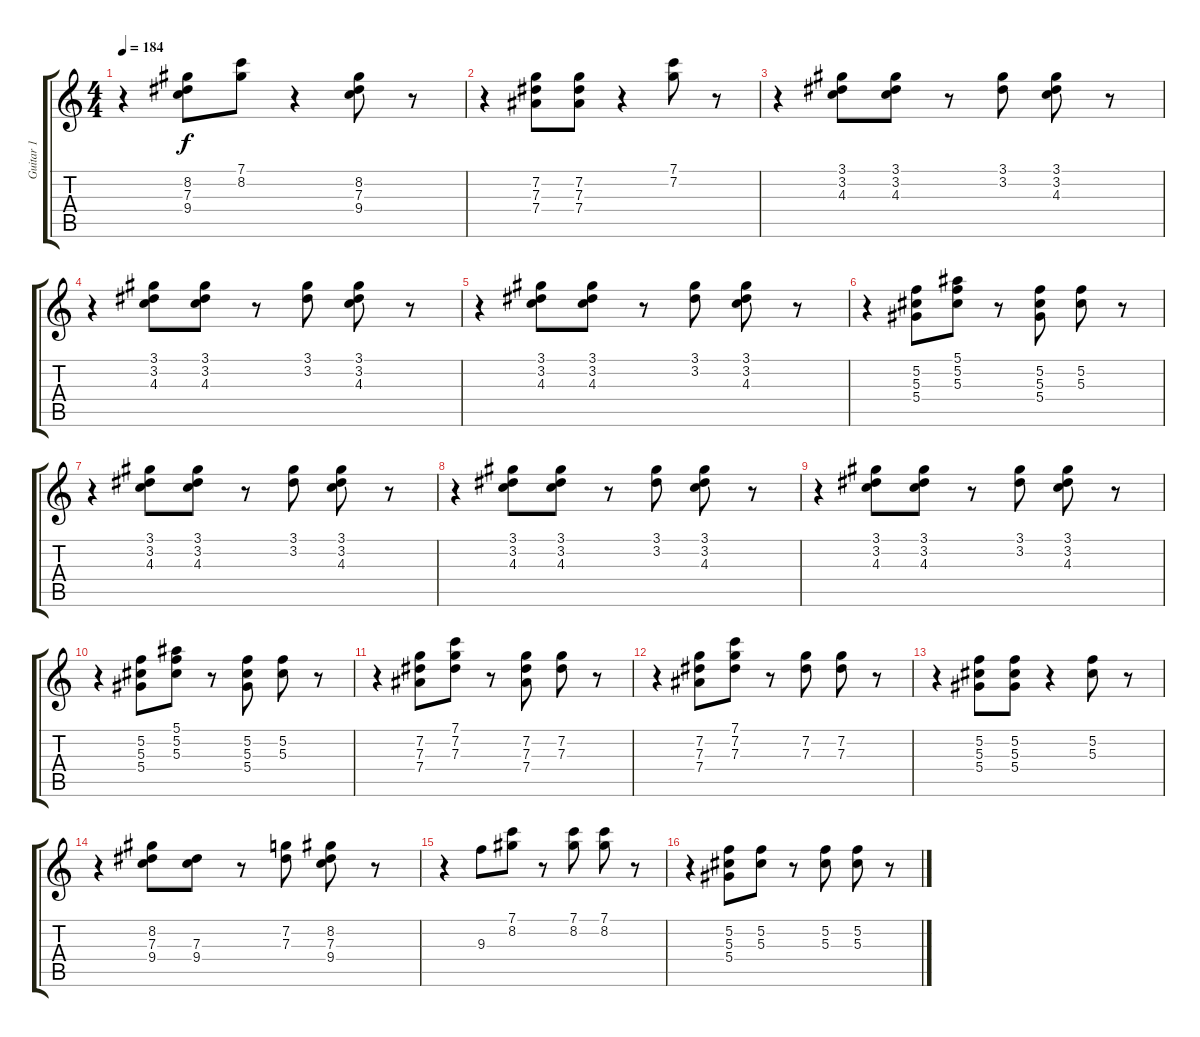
\track ("Guitar 1" "Guitar 1") {instrument electricguitarclean}
\staff {score tabs}
\tuning (F4 C4 Ab3 Eb3 Bb2 F2) {hide}
\ts (4 4)
\tempo 184
\clef g2
\ks c
r.4{dy f} (8.2 7.3 9.4).8 (7.1 8.2).8 r.4 (8.2 7.3 9.4).8 r.8 |
r.4 (7.2 7.3 7.4).8 (7.2 7.3 7.4).8 r.4 (7.1 7.2).8 r.8 |
r.4 (3.1 3.2 4.3).8 (3.1 3.2 4.3).8 r.8 (3.1 3.2).8 (3.1 3.2 4.3).8 r.8 |
r.4 (3.1 3.2 4.3).8 (3.1 3.2 4.3).8 r.8 (3.1 3.2).8 (3.1 3.2 4.3).8 r.8 |
r.4 (3.1 3.2 4.3).8 (3.1 3.2 4.3).8 r.8 (3.1 3.2).8 (3.1 3.2 4.3).8 r.8 |
r.4 (5.2 5.3 5.4).8 (5.1 5.2 5.3).8 r.8 (5.2 5.3 5.4).8 (5.2 5.3).8 r.8 |
r.4 (3.1 3.2 4.3).8 (3.1 3.2 4.3).8 r.8 (3.1 3.2).8 (3.1 3.2 4.3).8 r.8 |
r.4 (3.1 3.2 4.3).8 (3.1 3.2 4.3).8 r.8 (3.1 3.2).8 (3.1 3.2 4.3).8 r.8 |
r.4 (3.1 3.2 4.3).8 (3.1 3.2 4.3).8 r.8 (3.1 3.2).8 (3.1 3.2 4.3).8 r.8 |
r.4 (5.2 5.3 5.4).8 (5.1 5.2 5.3).8 r.8 (5.2 5.3 5.4).8 (5.2 5.3).8 r.8 |
r.4 (7.2 7.3 7.4).8 (7.1 7.2 7.3).8 r.8 (7.2 7.3 7.4).8 (7.2 7.3).8 r.8 |
r.4 (7.2 7.3 7.4).8 (7.1 7.2 7.3).8 r.8 (7.2 7.3).8 (7.2 7.3).8 r.8 |
r.4 (5.2 5.3 5.4).8 (5.2 5.3 5.4).8 r.4 (5.2 5.3).8 r.8 |
r.4 (8.2 7.3 9.4).8 (7.3 9.4).8 r.8 (7.2 7.3).8 (8.2 7.3 9.4).8 r.8 |
r.4 9.3.8 (7.1 8.2).8 r.8 (7.1 8.2).8 (7.1 8.2).8 r.8 |
r.4 (5.2 5.3 5.4).8 (5.2 5.3).8 r.8 (5.2 5.3).8 (5.2 5.3).8 r.8
